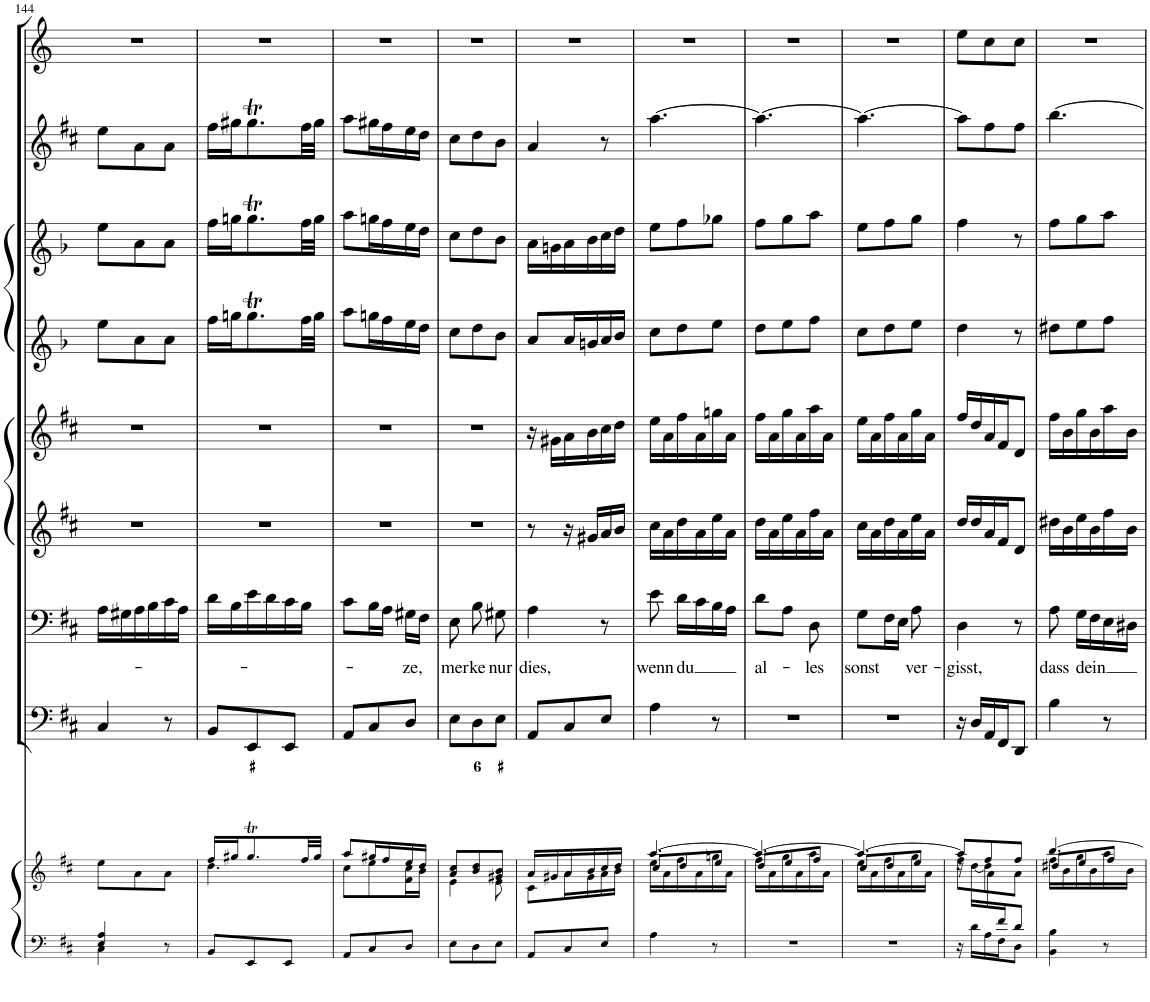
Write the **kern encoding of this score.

**kern	**kern	**kern	**kern	**text	**kern	**kern	**kern	**kern	**kern	**kern
*part9	*part9	*part8	*part7	*part7	*part6	*part5	*part4	*part3	*part2	*part1
*staff10	*staff9	*staff8	*staff7	*staff7	*staff6	*staff5	*staff4	*staff3	*staff2	*staff1
*I"Piano reduction	*	*I"Continuo	*I"Basso	*	*I"Violino II	*I"Violino I	*I"Oboe d'amore II	*I"Oboe d'amore I	*I"Flauto traverso	*I"Tromba
*I'Pno	*	*	*	*	*I'Vln	*I'Vln	*	*	*I'Fl	*
!!LO:PB:g=z
*clefF4	*clefG2	*clefF4	*clefF4	*	*clefG2	*clefG2	*clefG1	*clefG1	*clefG2	*clefG2
*	*	*	*	*	*	*	*Trd2c3	*Trd2c3	*	*Trd-1c-2
*k[f#c#]	*k[f#c#]	*k[f#c#]	*k[f#c#]	*	*k[f#c#]	*k[f#c#]	*k[b-]	*k[b-]	*k[f#c#]	*k[]
*M3/8	*M3/8	*M3/8	*M3/8	*	*M3/8	*M3/8	*M3/8	*M3/8	*M3/8	*M3/8
=144	=144	=144	=144	=144	=144	=144	=144	=144	=144	=144
*^	*	*	*	*	*	*	*	*	*	*
4E/ 4A/	4C#\	8ee\L	4C#/	16A\LL	.	4.r	4.r	8gg\L	8gg\L	8ee\L	4.r
.	.	.	.	16G#X\	.	.	.	.	.	.	.
.	.	8a\	.	16A\	.	.	.	8cc\	8cc\	8a\	.
.	.	.	.	16B\	.	.	.	.	.	.	.
8r	8ryy	8a\J	8r	16c#\	.	.	.	8cc\J	8cc\J	8a\J	.
.	.	.	.	16A\JJ	.	.	.	.	.	.	.
*v	*v	*	*	*	*	*	*	*	*	*	*
=145	=145	=145	=145	=145	=145	=145	=145	=145	=145	=145
*	*^	*	*	*	*	*	*	*	*	*
8BB/L	16ff#/LL	4.dd\	8BB/L	16d\LL	.	4.r	4.r	16aa\LL	16aa\LL	16ff#\LL	4.r
.	16gg#X/J	.	.	16B\	.	.	.	16bbn\J	16bbn\J	16gg#X\J	.
8EE/	8.gg#t/	.	8EE/	16e\	.	.	.	8.bbt\	8.bbt\	8.gg#t\	.
.	.	.	.	16d\	.	.	.	.	.	.	.
8EE/J	.	.	8EE/J	16c#\	.	.	.	.	.	.	.
.	32ff#/LL	.	.	16B\JJ	.	.	.	32aa\LL	32aa\LL	32ff#\LL	.
.	32gg#/JJJ	.	.	.	.	.	.	32bb\JJJ	32bb\JJJ	32gg#\JJJ	.
=146	=146	=146	=146	=146	=146	=146	=146	=146	=146	=146	=146
8AA/L	8aa/L	8cc#\L	8AA/L	8c#\L	.	4.r	4.r	8ccc\L	8ccc\L	8aa\L	4.r
8C#/	16gg#X/L	8ee\	8C#/	16B\L	.	.	.	16bbn\L	16bbn\L	16gg#X\L	.
.	16ff#/	.	.	16A\JJ	.	.	.	16aa\	16aa\	16ff#\	.
!	!	!	!	!	!LO:LY:b	!	!	!	!	!	!
8D/J	16ee/	16f#\ 16cc#\L	8D/J	16G#X\LL	-ze,	.	.	16gg\	16gg\	16ee\	.
.	16dd/JJ	16b\JJ	.	16F#\JJ	.	.	.	16ff\JJ	16ff\JJ	16dd\JJ	.
=147	=147	=147	=147	=147	=147	=147	=147	=147	=147	=147	=147
!	!	!	!	!	!LO:LY:b	!	!	!	!	!	!
8E\L	8a/ 8cc#/L	4e\	8E\L	8E\	mer-	4.r	4.r	8ee\L	8ee\L	8cc#\L	4.r
!	!	!	!	!	!LO:LY:b	!	!	!	!	!	!
8D\	8b/ 8dd/	.	8D\	8B\	-ke	.	.	8ff\	8ff\	8dd\	.
!	!	!	!	!	!LO:LY:b	!	!	!	!	!	!
8E\J	8g#X/ 8b/J	8e\	8E\J	8G#X\	nur	.	.	8dd\J	8dd\J	8b\J	.
=148	=148	=148	=148	=148	=148	=148	=148	=148	=148	=148	=148
!	!	!	!	!	!LO:LY:b	!	!	!	!	!	!
8AA/L	16a/LL	8c#\L	8AA/L	4A\	dies,	8r	16r	8cc/L	16cc\LL	4a/	4.r
.	16g#X/	.	.	.	.	.	16g#X\LL	.	16bn\	.	.
8C#/	16a/	16a\L	8C#/	.	.	16r	16a\	16cc/L	16cc\	.	.
.	16b/	16g#\	.	.	.	16g#X/LL	16b\	16bn/	16dd\	.	.
8E/J	16cc#/	16a\	8E/J	8r	.	16a/	16cc#\	16cc/	16ee\	8r	.
.	16dd/JJ	16b\JJ	.	.	.	16b/JJ	16dd\JJ	16dd/JJ	16ff\JJ	.	.
=149	=149	=149	=149	=149	=149	=149	=149	=149	=149	=149	=149
*	*	*^	*	*	*	*	*	*	*	*	*
!	!	!	!	!	!	!LO:LY:b	!	!	!	!	!	!
4A\	[4.aa/	16ee\LL	8cc#/L	4A\	8e\	wenn	16cc#\LL	16ee\LL	8ee\L	8gg\L	[4.aa\	4.r
.	.	16a\	.	.	.	.	16a\	16a\	.	.	.	.
!	!	!	!	!	!	!LO:LY:b	!	!	!	!	!	!
.	.	16ff#\	8dd/	.	16d\LL	du	16dd\	16ff#\	8ff\	8aa\	.	.
.	.	16a\	.	.	16c#\	.	16a\	16a\	.	.	.	.
8r	.	16ggn\	8ee/J	8r	16B\	.	16ee\	16ggn\	8gg\J	8bb-X\J	.	.
.	.	16a\JJ	.	.	16A\JJ	.	16a\JJ	16a\JJ	.	.	.	.
=150	=150	=150	=150	=150	=150	=150	=150	=150	=150	=150	=150	=150
!	!	!	!	!	!	!LO:LY:b	!	!	!	!	!	!
4.r	4.aa/_	16ff#\LL	8dd/L	4.r	8d\L	al-	16dd\LL	16ff#\LL	8ff\L	8aa\L	4.aa\_	4.r
.	.	16a\	.	.	.	.	16a\	16a\	.	.	.	.
.	.	16gg\	8ee/	.	8A\J	.	16ee\	16gg\	8gg\	8bb-\	.	.
.	.	16a\	.	.	.	.	16a\	16a\	.	.	.	.
!	!	!	!	!	!	!LO:LY:b	!	!	!	!	!	!
.	.	16aa\	8ff#/J	.	8D\	-les	16ff#\	16aa\	8aa\J	8ccc\J	.	.
.	.	16a\JJ	.	.	.	.	16a\JJ	16a\JJ	.	.	.	.
=151	=151	=151	=151	=151	=151	=151	=151	=151	=151	=151	=151	=151
!	!	!	!	!	!	!LO:LY:b	!	!	!	!	!	!
4.r	4.aa/_	16ee\LL	8cc#/L	4.r	8G\L	sonst	16cc#\LL	16ee\LL	8ee\L	8gg\L	4.aa\_	4.r
.	.	16a\	.	.	.	.	16a\	16a\	.	.	.	.
.	.	16ff#\	8dd/	.	16F#\L	.	16dd\	16ff#\	8ff\	8aa\	.	.
.	.	16a\	.	.	16E\JJ	.	16a\	16a\	.	.	.	.
!	!	!	!	!	!	!LO:LY:b	!	!	!	!	!	!
.	.	16gg\	8ee/J	.	8A\	ver-	16ee\	16gg\	8gg\J	8bb-\J	.	.
.	.	16a\JJ	.	.	.	.	16a\JJ	16a\JJ	.	.	.	.
=152	=152	=152	=152	=152	=152	=152	=152	=152	=152	=152	=152	=152
*^	*	*	*	*	*	*	*	*	*	*	*	*
!	!	!	!	!	!	!	!LO:LY:b	!	!	!	!	!	!
8.ryy	16r	8aa/L]	8ff#\L	16r	16r	4D\	-gisst,	16dd/LL	16ff#/LL	4ff\	4aa\	8aa\L]	8ee\L
.	16d\LL	.	.	[16dd\LL	16D/LL	.	.	16dd/	16dd/	.	.	.	.
.	16A\	8ff#/	8dd\]	16a\	16AA/	.	.	16a/	16a/	.	.	8ff#\	8cc\
16f#/J	16F#\J	.	.	8.ryy	16FF#/J	.	.	16f#/J	16f#/J	.	.	.	.
8d/J	8D\J	8ff#/J	8a\J	.	8DD/J	8r	.	8d/J	8d/J	8r	8r	8ff#\J	8cc\J
=153	=153	=153	=153	=153	=153	=153	=153	=153	=153	=153	=153	=153	=153
!	!	!	!	!	!	!	!LO:LY:b	!	!	!	!	!	!
*v	*v	*	*	*	*	*	*	*	*	*	*	*	*
4BB\ 4B\	[4.bb/	16ff#\LL	8dd#X/L	4B\	8A\	dass	16dd#X\LL	16ff#\LL	8ff#X\L	8aa\L	[4.bb\	4.r
.	.	16b\	.	.	.	.	16b\	16b\	.	.	.	.
!	!	!	!	!	!	!LO:LY:b	!	!	!	!	!	!
.	.	16gg\	8ee/	.	16G\LL	dein	16ee\	16gg\	8gg\	8bb-\	.	.
.	.	16b\	.	.	16F#\	.	16b\	16b\	.	.	.	.
8r	.	16aa\	8ff#/J	8r	16E\	.	16ff#\	16aa\	8aa\J	8ccc\J	.	.
.	.	16b\JJ	.	.	16D#X\JJ	.	16b\JJ	16b\JJ	.	.	.	.
*	*v	*v	*v	*	*	*	*	*	*	*	*	*
=	=	=	=	=	=	=	=	=	=	=
*-	*-	*-	*-	*-	*-	*-	*-	*-	*-	*-
